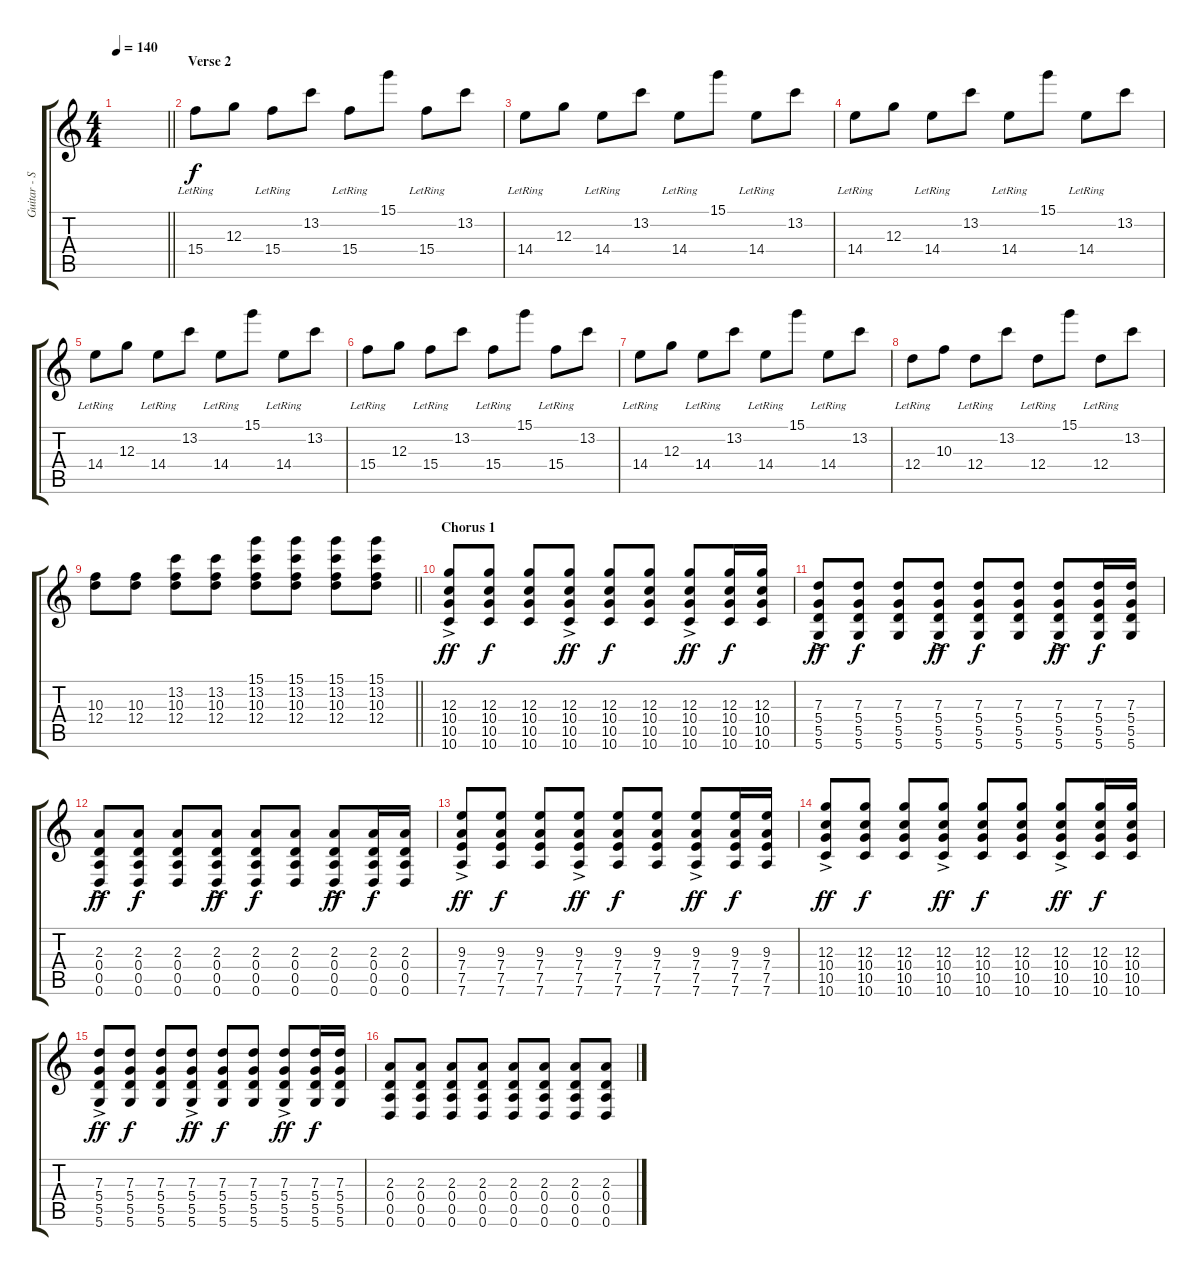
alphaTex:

\track ("Guitar - Simon Neil" "Guitar - S") {instrument overdrivenguitar}
\staff {score tabs}
\tuning (E4 B3 G3 D3 A2 D2) {hide}
\ts (4 4)
\tempo 140
\clef g2
\barLineRight lightlight
\ks c
|
\section ("" "Verse 2")
15.4{lr}.8 12.3.8 15.4{lr}.8 13.2.8 15.4{lr}.8 15.1.8 15.4{lr}.8 13.2.8 |
14.4{lr}.8 12.3.8 14.4{lr}.8 13.2.8 14.4{lr}.8 15.1.8 14.4{lr}.8 13.2.8 |
14.4{lr}.8 12.3.8 14.4{lr}.8 13.2.8 14.4{lr}.8 15.1.8 14.4{lr}.8 13.2.8 |
14.4{lr}.8 12.3.8 14.4{lr}.8 13.2.8 14.4{lr}.8 15.1.8 14.4{lr}.8 13.2.8 |
15.4{lr}.8 12.3.8 15.4{lr}.8 13.2.8 15.4{lr}.8 15.1.8 15.4{lr}.8 13.2.8 |
14.4{lr}.8 12.3.8 14.4{lr}.8 13.2.8 14.4{lr}.8 15.1.8 14.4{lr}.8 13.2.8 |
12.4{lr}.8 10.3.8 12.4{lr}.8 13.2.8 12.4{lr}.8 15.1.8 12.4{lr}.8 13.2.8 |
\barLineRight lightlight
(10.3 12.4).8 (10.3 12.4).8 (13.2 10.3 12.4).8 (13.2 10.3 12.4).8 (15.1 13.2 10.3 12.4).8 (15.1 13.2 10.3 12.4).8 (15.1 13.2 10.3 12.4).8 (15.1 13.2 10.3 12.4).8 |
\section ("" "Chorus 1")
(12.3{ac} 10.4{ac} 10.5{ac} 10.6{ac}).8{dy ff volume 10} (12.3 10.4 10.5 10.6).8{dy f} (12.3 10.4 10.5 10.6).8 (12.3{ac} 10.4{ac} 10.5{ac} 10.6{ac}).8{dy ff} (12.3 10.4 10.5 10.6).8{dy f} (12.3 10.4 10.5 10.6).8 (12.3{ac} 10.4{ac} 10.5{ac} 10.6{ac}).8{dy ff} (12.3 10.4 10.5 10.6).16{dy f} (12.3 10.4 10.5 10.6).16 |
(7.3{ac} 5.4{ac} 5.5{ac} 5.6{ac}).8{dy ff} (7.3 5.4 5.5 5.6).8{dy f} (7.3 5.4 5.5 5.6).8 (7.3{ac} 5.4{ac} 5.5{ac} 5.6{ac}).8{dy ff} (7.3 5.4 5.5 5.6).8{dy f} (7.3 5.4 5.5 5.6).8 (7.3{ac} 5.4{ac} 5.5{ac} 5.6{ac}).8{dy ff} (7.3 5.4 5.5 5.6).16{dy f} (7.3 5.4 5.5 5.6).16 |
(2.3{ac} 0.4{ac} 0.5{ac} 0.6{ac}).8{dy ff} (2.3 0.4 0.5 0.6).8{dy f} (2.3 0.4 0.5 0.6).8 (2.3{ac} 0.4{ac} 0.5{ac} 0.6{ac}).8{dy ff} (2.3 0.4 0.5 0.6).8{dy f} (2.3 0.4 0.5 0.6).8 (2.3{ac} 0.4{ac} 0.5{ac} 0.6{ac}).8{dy ff} (2.3 0.4 0.5 0.6).16{dy f} (2.3 0.4 0.5 0.6).16 |
(9.3{ac} 7.4{ac} 7.5{ac} 7.6{ac}).8{dy ff} (9.3 7.4 7.5 7.6).8{dy f} (9.3 7.4 7.5 7.6).8 (9.3{ac} 7.4{ac} 7.5{ac} 7.6{ac}).8{dy ff} (9.3 7.4 7.5 7.6).8{dy f} (9.3 7.4 7.5 7.6).8 (9.3{ac} 7.4{ac} 7.5{ac} 7.6{ac}).8{dy ff} (9.3 7.4 7.5 7.6).16{dy f} (9.3 7.4 7.5 7.6).16 |
(12.3{ac} 10.4{ac} 10.5{ac} 10.6{ac}).8{dy ff} (12.3 10.4 10.5 10.6).8{dy f} (12.3 10.4 10.5 10.6).8 (12.3{ac} 10.4{ac} 10.5{ac} 10.6{ac}).8{dy ff} (12.3 10.4 10.5 10.6).8{dy f} (12.3 10.4 10.5 10.6).8 (12.3{ac} 10.4{ac} 10.5{ac} 10.6{ac}).8{dy ff} (12.3 10.4 10.5 10.6).16{dy f} (12.3 10.4 10.5 10.6).16 |
(7.3{ac} 5.4{ac} 5.5{ac} 5.6{ac}).8{dy ff} (7.3 5.4 5.5 5.6).8{dy f} (7.3 5.4 5.5 5.6).8 (7.3{ac} 5.4{ac} 5.5{ac} 5.6{ac}).8{dy ff} (7.3 5.4 5.5 5.6).8{dy f} (7.3 5.4 5.5 5.6).8 (7.3{ac} 5.4{ac} 5.5{ac} 5.6{ac}).8{dy ff} (7.3 5.4 5.5 5.6).16{dy f} (7.3 5.4 5.5 5.6).16 |
(2.3 0.4 0.5 0.6).8 (2.3 0.4 0.5 0.6).8 (2.3 0.4 0.5 0.6).8 (2.3 0.4 0.5 0.6).8 (2.3 0.4 0.5 0.6).8 (2.3 0.4 0.5 0.6).8 (2.3 0.4 0.5 0.6).8 (2.3 0.4 0.5 0.6).8
